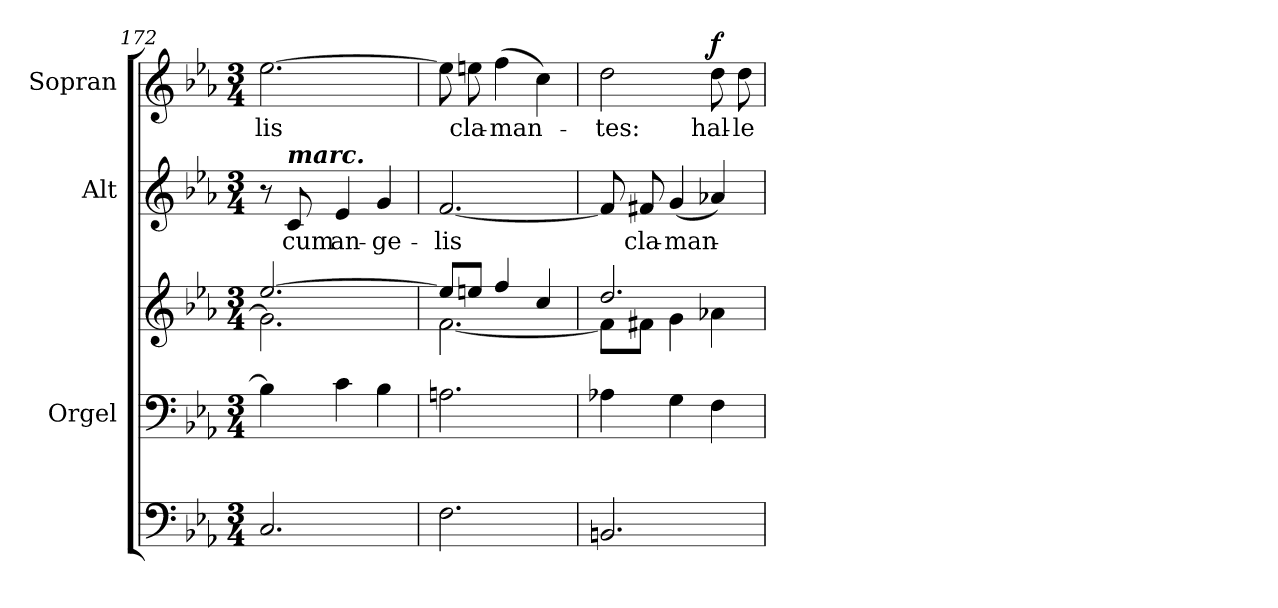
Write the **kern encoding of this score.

**kern	**kern	**kern	**kern	**text	**kern	**text	**dynam
*part4	*part3	*part3	*part2	*part2	*part1	*part1	*part1
*staff5	*staff4	*staff3	*staff2	*staff2	*staff1	*staff1	*staff1
*	*I"Orgel	*	*I"Alt	*	*I"Sopran	*	*
*	*I'Org.	*	*I'A.	*	*I'S.	*	*
*clefF4	*clefF4	*clefG2	*clefG2	*	*clefG2	*	*
*k[b-e-a-]	*k[b-e-a-]	*k[b-e-a-]	*k[b-e-a-]	*	*k[b-e-a-]	*	*
*E-:	*E-:	*E-:	*E-:	*	*E-:	*	*
*M3/4	*M3/4	*M3/4	*M3/4	*	*M3/4	*	*
=172	=172	=172	=172	=172	=172	=172	=172
*	*	*^	*	*	*	*	*
!	!	!	!	!	!	!	!LO:LY:b	!
2.C/	4B-\]	[>2.ee-/	2.g\]	8r	.	[2.ee-\	-lis	.
!	!	!	!	!LO:TX:a:Bi:t=marc.	!	!	!	!
!	!	!	!	!	!LO:LY:b	!	!	!
.	.	.	.	8c/	cum	.	.	.
!	!	!	!	!	!LO:LY:b	!	!	!
.	4c\	.	.	4e-/	an-	.	.	.
!	!	!	!	!	!LO:LY:b	!	!	!
.	4B-\	.	.	4g/	-ge-	.	.	.
=173	=173	=173	=173	=173	=173	=173	=173	=173
!	!	!	!	!	!LO:LY:b	!	!	!
2.F\	2.An\	8ee-/L]	[<2.f\	[2.f/	-lis	8ee-\]	.	.
!	!	!	!	!	!	!	!LO:LY:b	!
.	.	8een/J	.	.	.	8een\	cla-	.
!	!	!	!	!	!	!	!LO:LY:b	!
.	.	4ff/	.	.	.	(>4ff\	-man-	.
.	.	4cc/	.	.	.	4cc\)	.	.
=174	=174	=174	=174	=174	=174	=174	=174	=174
!	!	!	!	!	!	!	!LO:LY:b	!
2.BBn/	4A-X\	2.dd/	8f\L]	8f/]	.	2dd\	-tes:	.
!	!	!	!	!	!LO:LY:b	!	!	!
.	.	.	8f#X\J	8f#X/	cla-	.	.	.
!	!	!	!	!	!LO:LY:b	!	!	!
.	4G\	.	4g\	(<4g/	-man-	.	.	.
!	!	!	!	!	!	!	!LO:LY:b	!LO:DY:a
.	4F\	.	4a-X\	4a-X/)	.	8dd\	hal-	f
!	!	!	!	!	!	!	!LO:LY:b	!
.	.	.	.	.	.	8dd\	-le-	.
*	*	*v	*v	*	*	*	*	*
=	=	=	=	=	=	=	=
*-	*-	*-	*-	*-	*-	*-	*-
